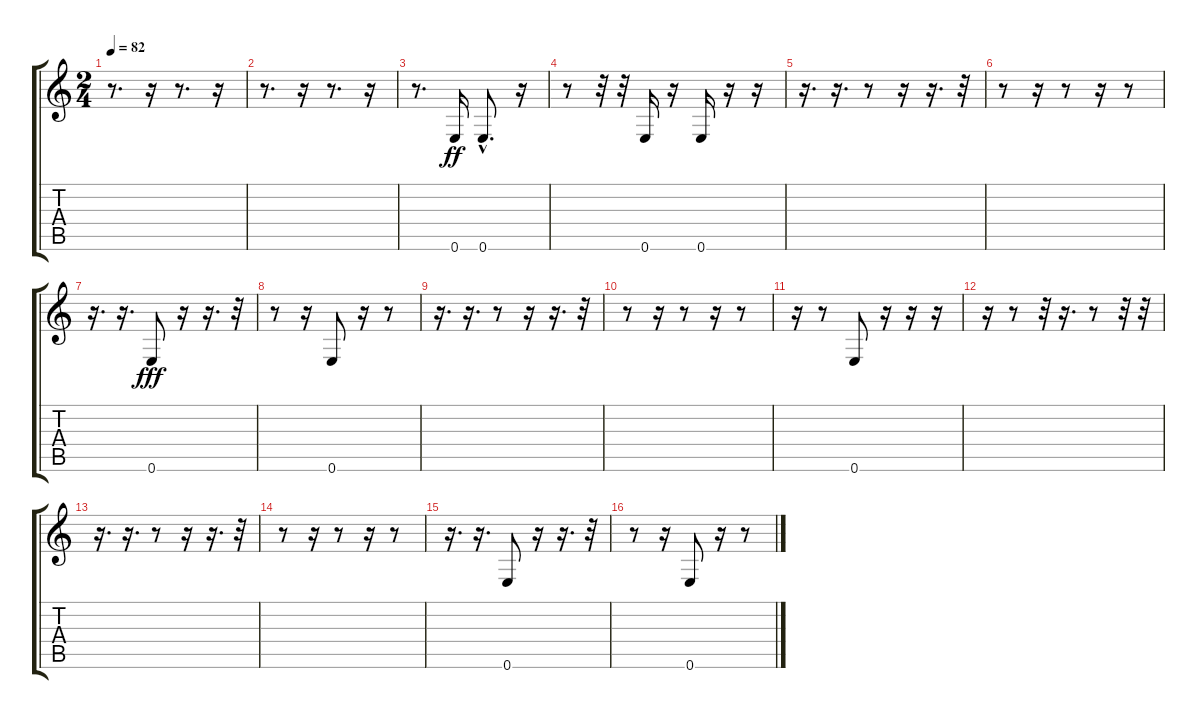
\track "" {instrument electricbasspick}
\staff {score tabs}
\tuning (E4 B3 G3 D3 A2 E2) {hide}
\ts (2 4)
\tempo 82
\clef g2
\ks c
r.8{d dy ff} r.16 r.8{d} r.16 |
r.8{d} r.16 r.8{d} r.16 |
r.8{d} 0.6.16 0.6{hac}.8{d} r.16 |
r.8 r.32 r.32 0.6.16 r.16 0.6.16 r.16 r.16 |
r.16{d} r.16{d} r.8 r.16 r.16{d} r.32 |
r.8 r.16 r.8 r.16 r.8 |
r.16{d} r.16{d} 0.6.8{dy fff} r.16 r.16{d} r.32 |
r.8 r.16 0.6.8 r.16 r.8 |
r.16{d} r.16{d} r.8 r.16 r.16{d} r.32 |
r.8 r.16 r.8 r.16 r.8 |
r.16 r.8 0.6.8 r.16 r.16 r.16 |
r.16 r.8 r.32 r.16{d} r.8 r.32 r.32 |
r.16{d} r.16{d} r.8 r.16 r.16{d} r.32 |
r.8 r.16 r.8 r.16 r.8 |
r.16{d} r.16{d} 0.6.8 r.16 r.16{d} r.32 |
r.8 r.16 0.6.8 r.16 r.8
